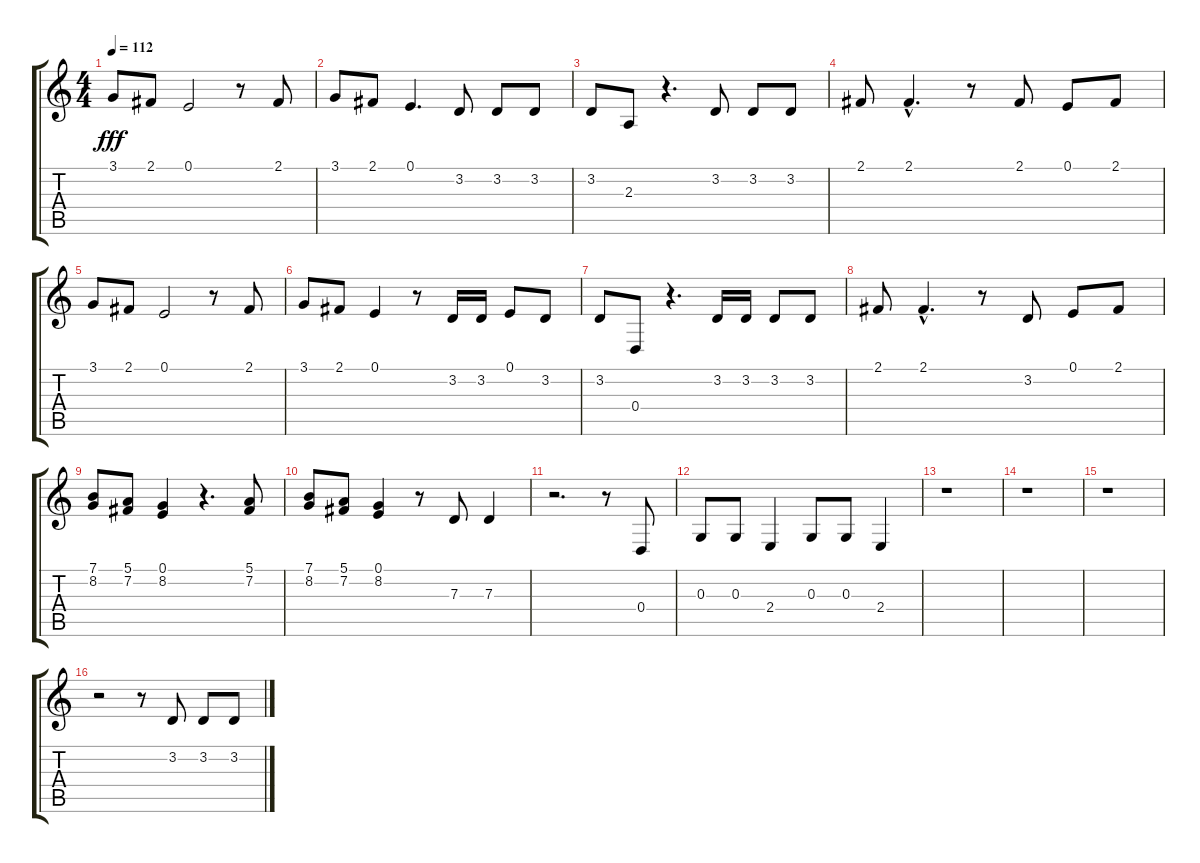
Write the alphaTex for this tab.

\track "" {instrument altosax}
\staff {score tabs}
\tuning (E4 B3 G3 D3 A2 E2) {hide}
\ts (4 4)
\tempo 112
\clef g2
\ks c
3.1.8{dy fff} 2.1.8 0.1.2 r.8 2.1.8 |
3.1.8 2.1.8 0.1.4{d} 3.2.8 3.2.8 3.2.8 |
3.2.8 2.3.8 r.4{d} 3.2.8 3.2.8 3.2.8 |
2.1.8 2.1{hac}.4{d} r.8 2.1.8 0.1.8 2.1.8 |
3.1.8 2.1.8 0.1.2 r.8 2.1.8 |
3.1.8 2.1.8 0.1.4 r.8 3.2.16 3.2.16 0.1.8 3.2.8 |
3.2.8 0.4.8 r.4{d} 3.2.16 3.2.16 3.2.8 3.2.8 |
2.1.8 2.1{hac}.4{d} r.8 3.2.8 0.1.8 2.1.8 |
(7.1 8.2).8 (5.1 7.2).8 (0.1 8.2).4 r.4{d} (5.1 7.2).8 |
(7.1 8.2).8 (5.1 7.2).8 (0.1 8.2).4 r.8 7.3.8 7.3.4 |
r.2{d} r.8 0.4.8 |
0.3.8 0.3.8 2.4.4 0.3.8 0.3.8 2.4.4 |
r.1 |
r.1 |
r.1 |
r.2 r.8 3.2.8 3.2.8 3.2.8
